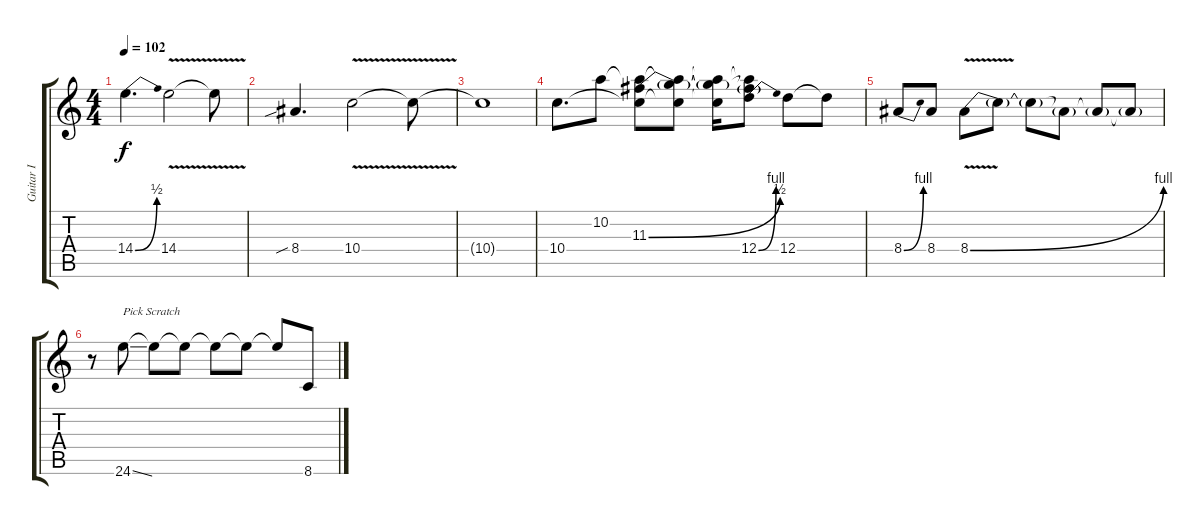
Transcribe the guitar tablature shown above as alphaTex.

\track ("Guitar I" "Guitar I") {instrument distortionguitar}
\staff {score tabs}
\tuning (E4 B3 G3 D3 A2 E2) {hide}
\ts (4 4)
\tempo 102
\clef g2
\ks c
14.4{be (bend 0 0 60 2)}.4{d dy f} 14.4{v}.2 14.4{t}.8 |
8.4{sib}.4{d} 10.4{v}.2 10.4{t}.8 |
10.4{t}.1 |
10.4.8{d} 10.2.8 (10.2{t} 11.3{be (bend 0 0 60 2)} 10.4{t}).8 (10.2{t} 11.3{t} 10.4{t}).8 (10.2{t} 11.3{t} 10.4{t}).16 (10.2{t} 11.3{t} 12.4{be (bend 0 0 60 4)}).8 12.4.8 12.4{t}.8 |
8.4{be (bend 0 0 60 4)}.8 8.4.8 8.4{be (bend 0 0 60 4) v}.8 8.4{t}.8 8.4{t}.8 8.4{t}.8 8.4{t}.8 8.4{t}.8 |
r.8 24.6{ss}.8{txt "Pick Scratch"} 24.6{t}.8 24.6{t}.8 24.6{t}.8 24.6{t}.8 24.6{t}.8 8.6.8{txt ""}
